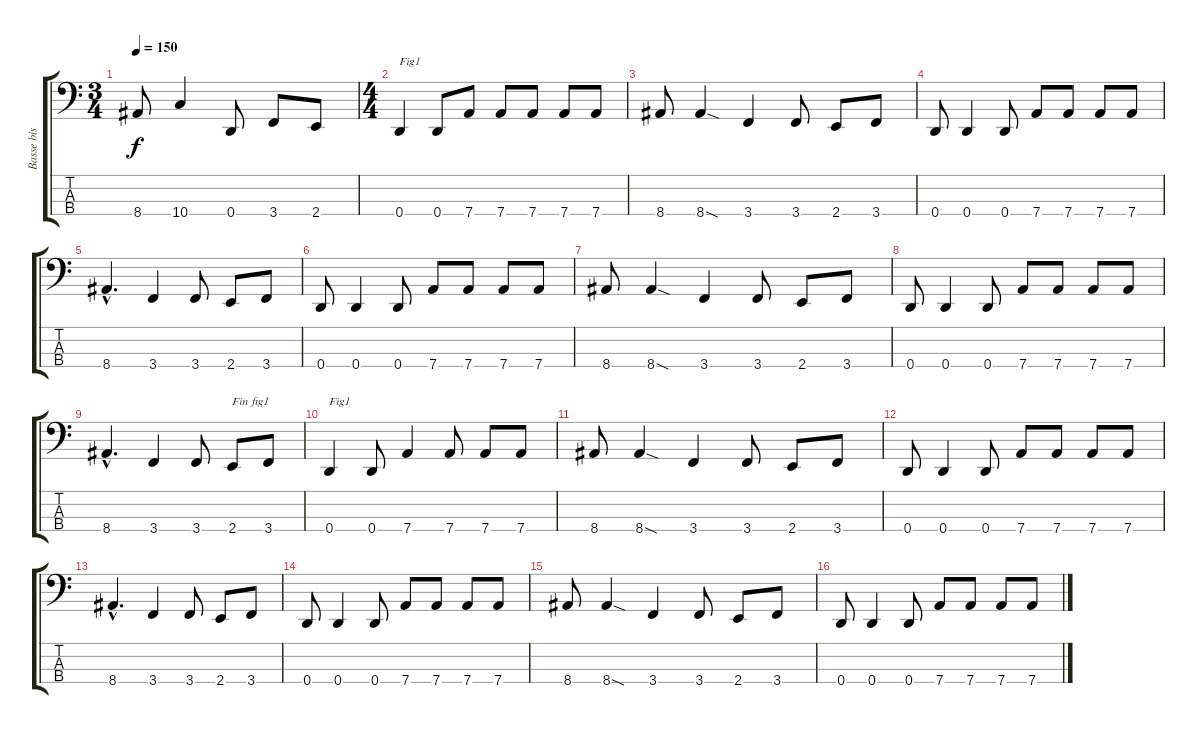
\track ("Basse bis" "Basse bis") {instrument synthbass2}
\staff {score tabs}
\tuning (G2 D2 A1 D1) {hide}
\ts (3 4)
\tempo 150
\clef f4
\ks c
8.4{t}.8{dy f} 10.4.4 0.4.8 3.4.8 2.4.8 |
\ts (4 4)
0.4.4{txt "Fig1"} 0.4.8 7.4.8 7.4.8 7.4.8 7.4.8 7.4.8 |
8.4.8 8.4{sod}.4 3.4.4 3.4.8 2.4.8 3.4.8 |
0.4.8 0.4.4 0.4.8 7.4.8 7.4.8 7.4.8 7.4.8 |
8.4{hac}.4{d} 3.4.4 3.4.8 2.4.8 3.4.8 |
0.4.8 0.4.4 0.4.8 7.4.8 7.4.8 7.4.8 7.4.8 |
8.4.8 8.4{sod}.4 3.4.4 3.4.8 2.4.8 3.4.8 |
0.4.8 0.4.4 0.4.8 7.4.8 7.4.8 7.4.8 7.4.8 |
8.4{hac}.4{d} 3.4.4 3.4.8 2.4.8{txt "Fin fig1"} 3.4.8 |
0.4.4{txt "Fig1"} 0.4.8 7.4.4 7.4.8 7.4.8 7.4.8 |
8.4.8 8.4{sod}.4 3.4.4 3.4.8 2.4.8 3.4.8 |
0.4.8 0.4.4 0.4.8 7.4.8 7.4.8 7.4.8 7.4.8 |
8.4{hac}.4{d} 3.4.4 3.4.8 2.4.8 3.4.8 |
0.4.8 0.4.4 0.4.8 7.4.8 7.4.8 7.4.8 7.4.8 |
8.4.8 8.4{sod}.4 3.4.4 3.4.8 2.4.8 3.4.8 |
0.4.8 0.4.4 0.4.8 7.4.8 7.4.8 7.4.8 7.4.8
